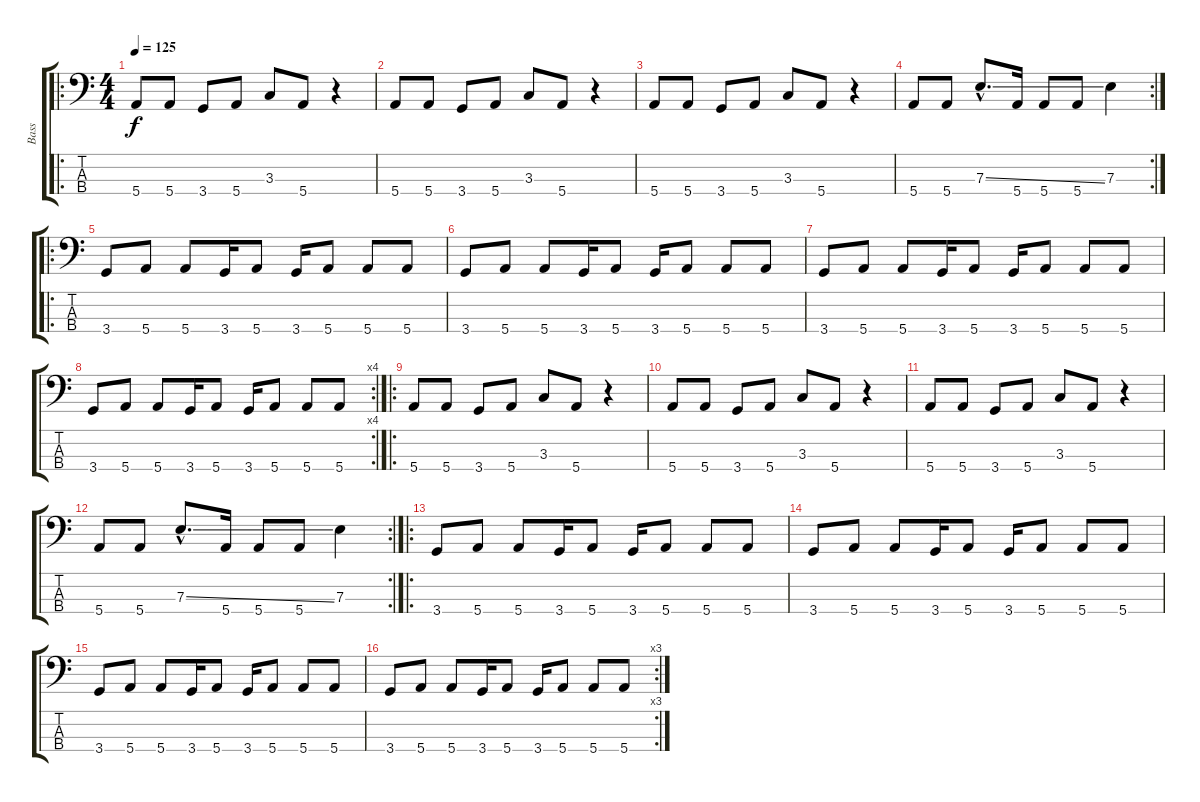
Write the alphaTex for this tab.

\track ("Bass" "Bass") {instrument electricbassfinger}
\staff {score tabs}
\tuning (G2 D2 A1 E1) {hide}
\ro
\ts (4 4)
\tempo 125
\clef f4
\ks c
5.4.8{dy f} 5.4.8 3.4.8 5.4.8 3.3.8 5.4.8 r.4 |
5.4.8 5.4.8 3.4.8 5.4.8 3.3.8 5.4.8 r.4 |
5.4.8 5.4.8 3.4.8 5.4.8 3.3.8 5.4.8 r.4 |
\rc 2
5.4.8 5.4.8 7.3{ss hac}.8{d} 5.4.16 5.4.8 5.4.8 7.3.4 |
\ro
3.4.8 5.4.8 5.4.8 3.4.16 5.4.8 3.4.16 5.4.8 5.4.8 5.4.8 |
3.4.8 5.4.8 5.4.8 3.4.16 5.4.8 3.4.16 5.4.8 5.4.8 5.4.8 |
3.4.8 5.4.8 5.4.8 3.4.16 5.4.8 3.4.16 5.4.8 5.4.8 5.4.8 |
\rc 4
3.4.8 5.4.8 5.4.8 3.4.16 5.4.8 3.4.16 5.4.8 5.4.8 5.4.8 |
\ro
5.4.8 5.4.8 3.4.8 5.4.8 3.3.8 5.4.8 r.4 |
5.4.8 5.4.8 3.4.8 5.4.8 3.3.8 5.4.8 r.4 |
5.4.8 5.4.8 3.4.8 5.4.8 3.3.8 5.4.8 r.4 |
\rc 2
5.4.8 5.4.8 7.3{ss hac}.8{d} 5.4.16 5.4.8 5.4.8 7.3.4 |
\ro
3.4.8 5.4.8 5.4.8 3.4.16 5.4.8 3.4.16 5.4.8 5.4.8 5.4.8 |
3.4.8 5.4.8 5.4.8 3.4.16 5.4.8 3.4.16 5.4.8 5.4.8 5.4.8 |
3.4.8 5.4.8 5.4.8 3.4.16 5.4.8 3.4.16 5.4.8 5.4.8 5.4.8 |
\rc 3
3.4.8 5.4.8 5.4.8 3.4.16 5.4.8 3.4.16 5.4.8 5.4.8 5.4.8
